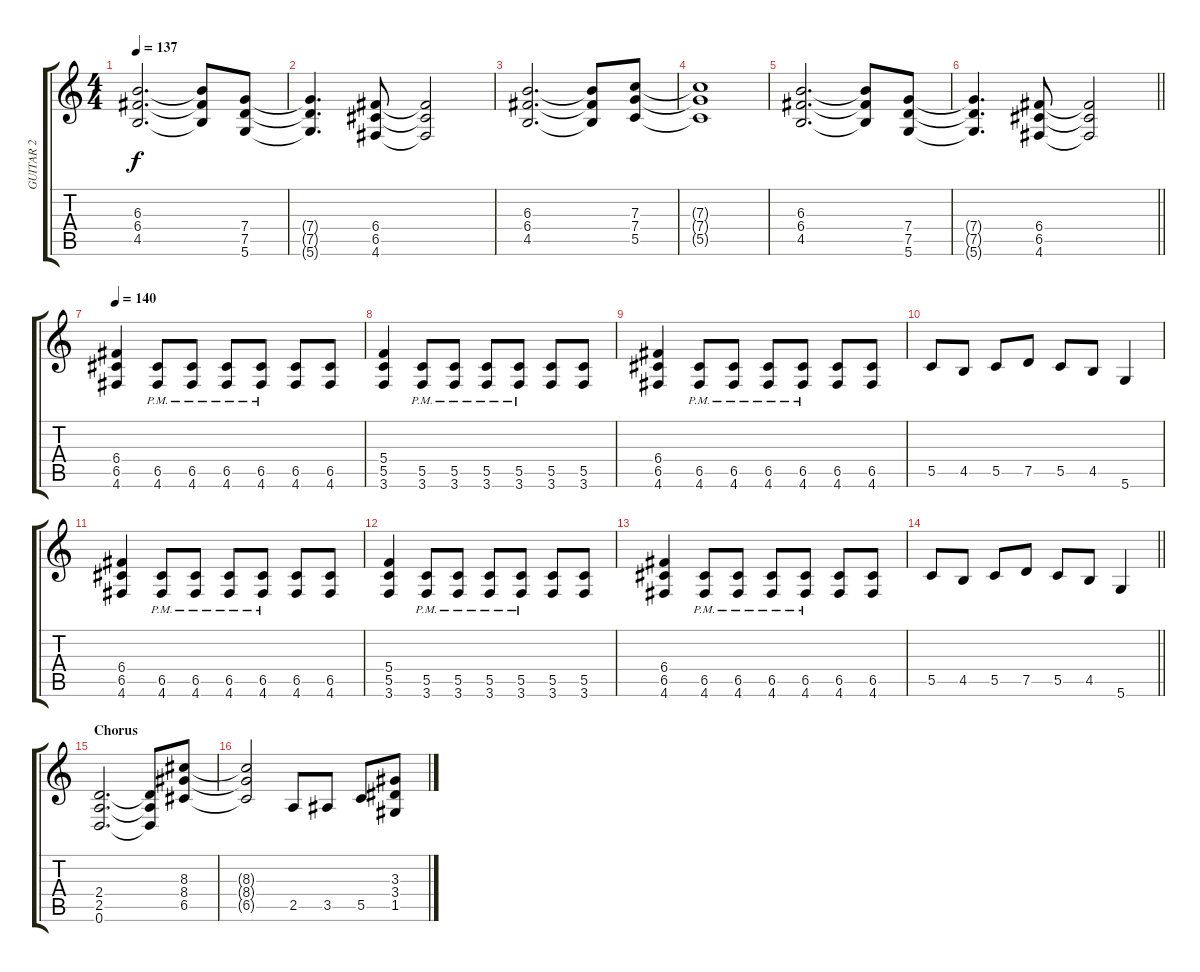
\track ("GUITAR 2" "GUITAR 2") {instrument overdrivenguitar}
\staff {score tabs}
\tuning (D4 A3 F3 C3 G2 D2) {hide}
\ts (4 4)
\tempo 137
\clef g2
\ks c
(6.3 6.4 4.5).2{d dy f} (6.3{t} 6.4{t} 4.5{t}).8 (7.4 7.5 5.6).8 |
(7.4{t} 7.5{t} 5.6{t}).4{d} (6.4 6.5 4.6).8 (6.4{t} 6.5{t} 4.6{t}).2 |
(6.3 6.4 4.5).2{d} (6.3{t} 6.4{t} 4.5{t}).8 (7.3 7.4 5.5).8 |
(7.3{t} 7.4{t} 5.5{t}).1 |
(6.3 6.4 4.5).2{d} (6.3{t} 6.4{t} 4.5{t}).8 (7.4 7.5 5.6).8 |
\barLineRight lightlight
(7.4{t} 7.5{t} 5.6{t}).4{d} (6.4 6.5 4.6).8 (6.4{t} 6.5{t} 4.6{t}).2 |
\tempo 140
(6.4 6.5 4.6).4 (6.5{pm} 4.6{pm}).8 (6.5{pm} 4.6{pm}).8 (6.5{pm} 4.6{pm}).8 (6.5{pm} 4.6{pm}).8 (6.5 4.6).8 (6.5 4.6).8 |
(5.4 5.5 3.6).4 (5.5{pm} 3.6{pm}).8 (5.5{pm} 3.6{pm}).8 (5.5{pm} 3.6{pm}).8 (5.5{pm} 3.6{pm}).8 (5.5 3.6).8 (5.5 3.6).8 |
(6.4 6.5 4.6).4 (6.5{pm} 4.6{pm}).8 (6.5{pm} 4.6{pm}).8 (6.5{pm} 4.6{pm}).8 (6.5{pm} 4.6{pm}).8 (6.5 4.6).8 (6.5 4.6).8 |
5.5.8 4.5.8 5.5.8 7.5.8 5.5.8 4.5.8 5.6.4 |
(6.4 6.5 4.6).4 (6.5{pm} 4.6{pm}).8 (6.5{pm} 4.6{pm}).8 (6.5{pm} 4.6{pm}).8 (6.5{pm} 4.6{pm}).8 (6.5 4.6).8 (6.5 4.6).8 |
(5.4 5.5 3.6).4 (5.5{pm} 3.6{pm}).8 (5.5{pm} 3.6{pm}).8 (5.5{pm} 3.6{pm}).8 (5.5{pm} 3.6{pm}).8 (5.5 3.6).8 (5.5 3.6).8 |
(6.4 6.5 4.6).4 (6.5{pm} 4.6{pm}).8 (6.5{pm} 4.6{pm}).8 (6.5{pm} 4.6{pm}).8 (6.5{pm} 4.6{pm}).8 (6.5 4.6).8 (6.5 4.6).8 |
\barLineRight lightlight
5.5.8 4.5.8 5.5.8 7.5.8 5.5.8 4.5.8 5.6.4 |
\section ("" "Chorus")
(2.4 2.5 0.6).2{d} (2.4{t} 2.5{t} 0.6{t}).8 (8.3 8.4 6.5).8 |
(8.3{t} 8.4{t} 6.5{t}).2 2.5.8 3.5.8 5.5.8 (3.3 3.4 1.5).8
